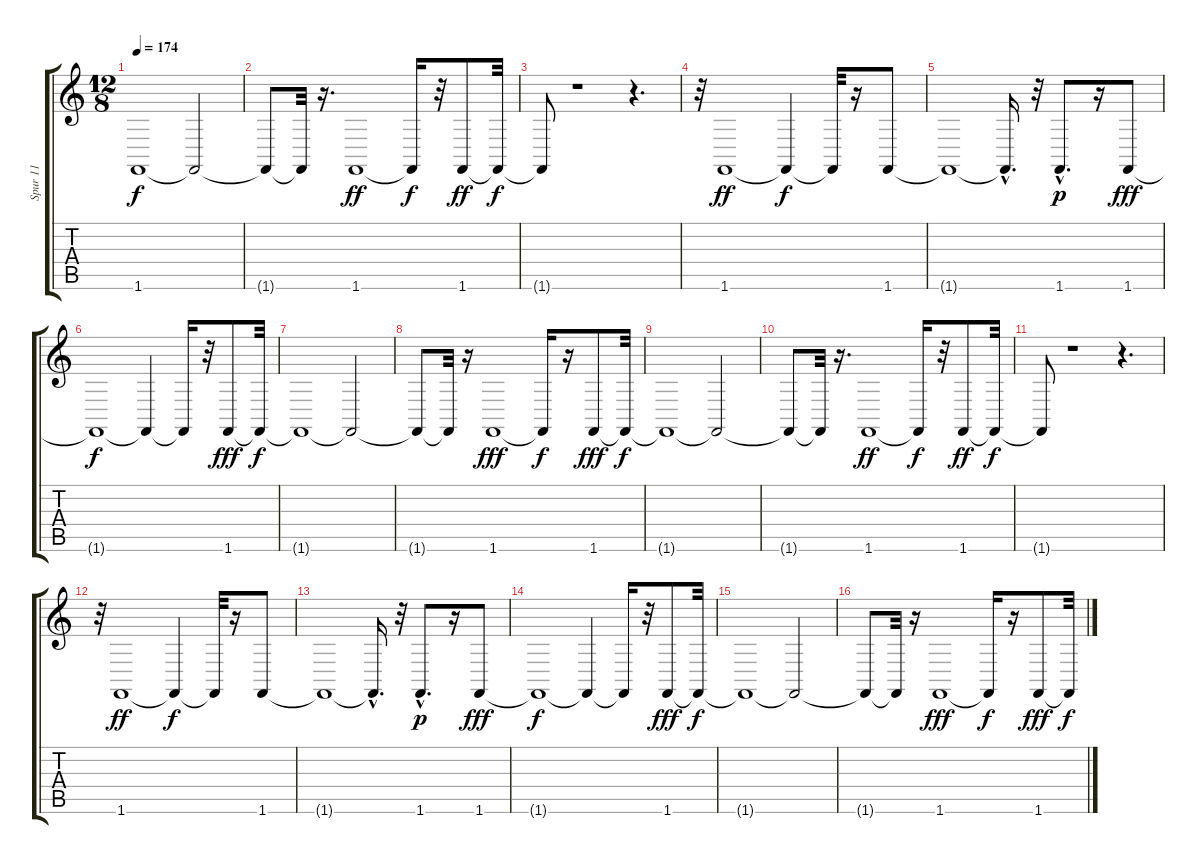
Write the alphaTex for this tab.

\track ("Spur 11" "Spur 11") {instrument pad6metallic}
\staff {score tabs}
\tuning (E4 B3 G3 D3 A2 E2) {hide}
\ts (12 8)
\tempo 174
\clef g2
\ks c
1.6{t}.1{dy f} 1.6{t}.2 |
1.6{t}.8 1.6{t}.32 r.16{d} 1.6.1{dy ff} 1.6{t}.16{dy f} r.32 1.6.8{dy ff} 1.6{t}.32{dy f} |
1.6{t}.8 r.1 r.4{d} |
r.32 1.6.1{dy ff} 1.6{t}.4{dy f} 1.6{t}.32 r.16 1.6.8 |
1.6{t}.1 1.6{hac t}.16{d} r.32 1.6{hac}.8{d dy p} r.16 1.6.8{dy fff} |
1.6{t}.1{dy f} 1.6{t}.4 1.6{t}.16 r.32 1.6.8{dy fff} 1.6{t}.32{dy f} |
1.6{t}.1 1.6{t}.2 |
1.6{t}.8 1.6{t}.32 r.16 1.6.1{dy fff} 1.6{t}.16{dy f} r.16 1.6.8{dy fff} 1.6{t}.32{dy f} |
1.6{t}.1 1.6{t}.2 |
1.6{t}.8 1.6{t}.32 r.16{d} 1.6.1{dy ff} 1.6{t}.16{dy f} r.32 1.6.8{dy ff} 1.6{t}.32{dy f} |
1.6{t}.8 r.1 r.4{d} |
r.32 1.6.1{dy ff} 1.6{t}.4{dy f} 1.6{t}.32 r.16 1.6.8 |
1.6{t}.1 1.6{hac t}.16{d} r.32 1.6{hac}.8{d dy p} r.16 1.6.8{dy fff} |
1.6{t}.1{dy f} 1.6{t}.4 1.6{t}.16 r.32 1.6.8{dy fff} 1.6{t}.32{dy f} |
1.6{t}.1 1.6{t}.2 |
1.6{t}.8 1.6{t}.32 r.16 1.6.1{dy fff} 1.6{t}.16{dy f} r.16 1.6.8{dy fff} 1.6{t}.32{dy f}
